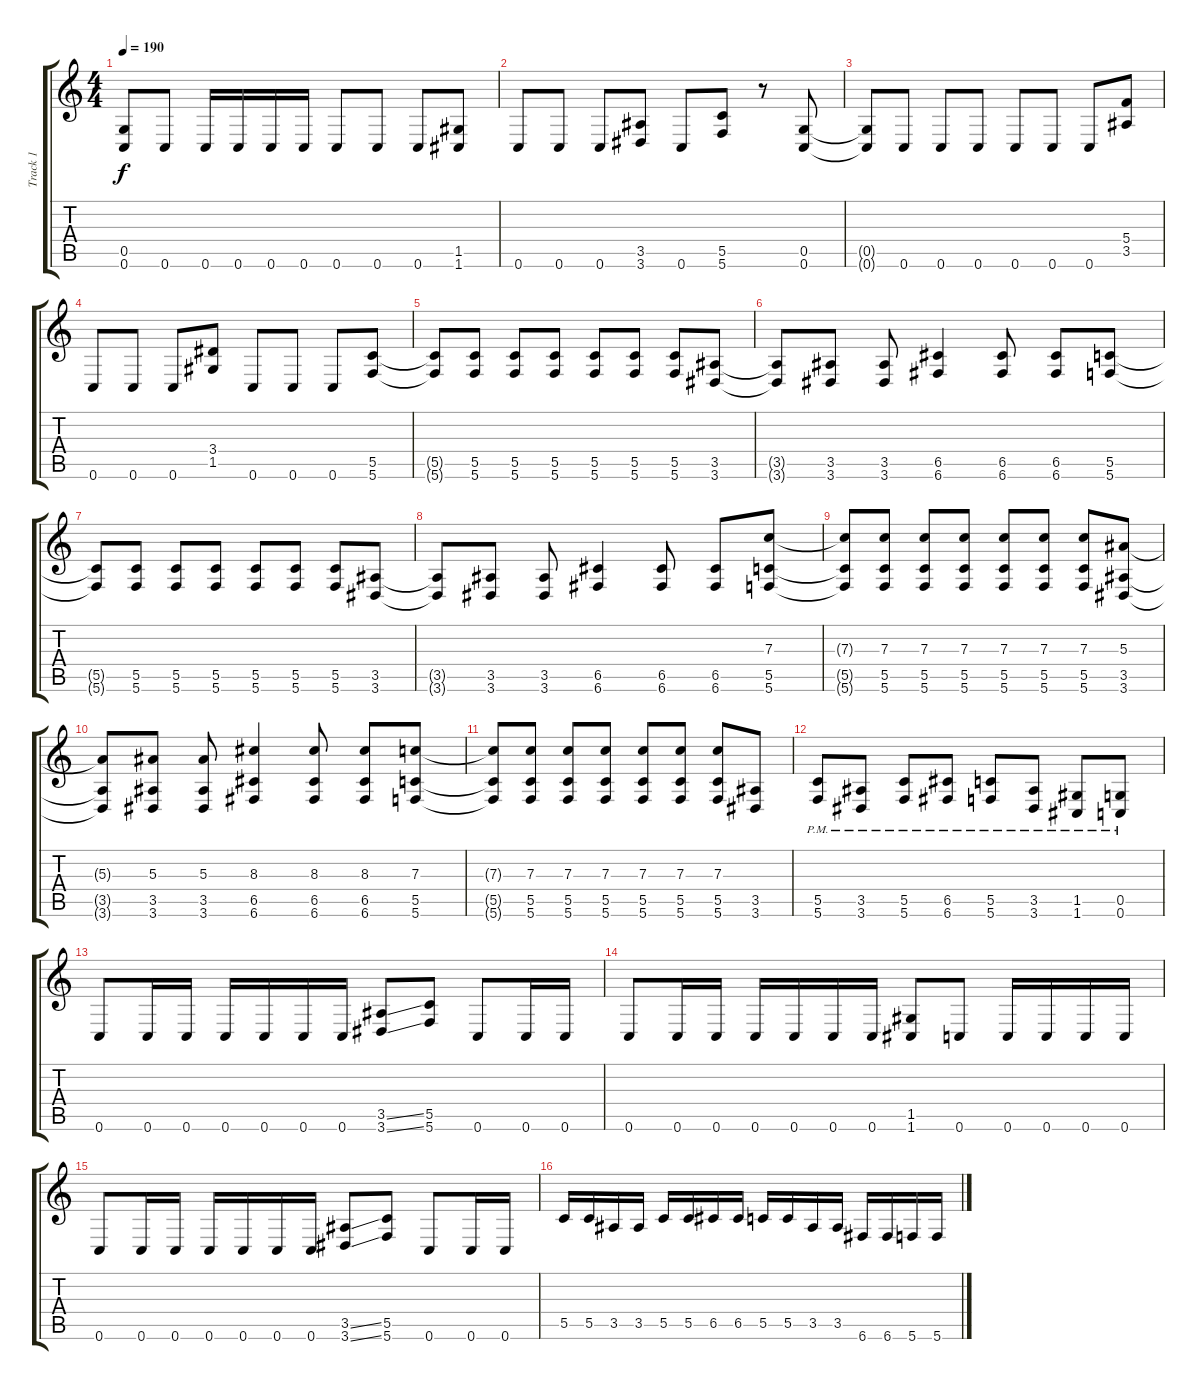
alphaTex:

\track ("Track 1" "Track 1") {instrument distortionguitar}
\staff {score tabs}
\tuning (D4 A3 F3 C3 G2 C2) {hide}
\ts (4 4)
\tempo 190
\clef g2
\ks c
(0.5{t} 0.6{t}).8{dy f} 0.6.8 0.6.16 0.6.16 0.6.16 0.6.16 0.6.8 0.6.8 0.6.8 (1.5 1.6).8 |
0.6.8 0.6.8 0.6.8 (3.5 3.6).8 0.6.8 (5.5 5.6).8 r.8 (0.5 0.6).8 |
(0.5{t} 0.6{t}).8 0.6.8 0.6.8 0.6.8 0.6.8 0.6.8 0.6.8 (5.4 3.5).8 |
0.6.8 0.6.8 0.6.8 (3.4 1.5).8 0.6.8 0.6.8 0.6.8 (5.5 5.6).8 |
(5.5{t} 5.6{t}).8 (5.5 5.6).8 (5.5 5.6).8 (5.5 5.6).8 (5.5 5.6).8 (5.5 5.6).8 (5.5 5.6).8 (3.5 3.6).8 |
(3.5{t} 3.6{t}).8 (3.5 3.6).8 (3.5 3.6).8 (6.5 6.6).4 (6.5 6.6).8 (6.5 6.6).8 (5.5 5.6).8 |
(5.5{t} 5.6{t}).8 (5.5 5.6).8 (5.5 5.6).8 (5.5 5.6).8 (5.5 5.6).8 (5.5 5.6).8 (5.5 5.6).8 (3.5 3.6).8 |
(3.5{t} 3.6{t}).8 (3.5 3.6).8 (3.5 3.6).8 (6.5 6.6).4 (6.5 6.6).8 (6.5 6.6).8 (7.3 5.5 5.6).8 |
(7.3{t} 5.5{t} 5.6{t}).8 (7.3 5.5 5.6).8 (7.3 5.5 5.6).8 (7.3 5.5 5.6).8 (7.3 5.5 5.6).8 (7.3 5.5 5.6).8 (7.3 5.5 5.6).8 (5.3 3.5 3.6).8 |
(5.3{t} 3.5{t} 3.6{t}).8 (5.3 3.5 3.6).8 (5.3 3.5 3.6).8 (8.3 6.5 6.6).4 (8.3 6.5 6.6).8 (8.3 6.5 6.6).8 (7.3 5.5 5.6).8 |
(7.3{t} 5.5{t} 5.6{t}).8 (7.3 5.5 5.6).8 (7.3 5.5 5.6).8 (7.3 5.5 5.6).8 (7.3 5.5 5.6).8 (7.3 5.5 5.6).8 (7.3 5.5 5.6).8 (3.5 3.6).8 |
(5.5{pm} 5.6{pm}).8 (3.5{pm} 3.6{pm}).8 (5.5{pm} 5.6{pm}).8 (6.5{pm} 6.6{pm}).8 (5.5{pm} 5.6{pm}).8 (3.5{pm} 3.6{pm}).8 (1.5{pm} 1.6{pm}).8 (0.5{pm} 0.6{pm}).8 |
0.6.8 0.6.16 0.6.16 0.6.16 0.6.16 0.6.16 0.6.16 (3.5{ss} 3.6{ss}).8 (5.5 5.6).8 0.6.8 0.6.16 0.6.16 |
0.6.8 0.6.16 0.6.16 0.6.16 0.6.16 0.6.16 0.6.16 (1.5 1.6).8 0.6.8 0.6.16 0.6.16 0.6.16 0.6.16 |
0.6.8 0.6.16 0.6.16 0.6.16 0.6.16 0.6.16 0.6.16 (3.5{ss} 3.6{ss}).8 (5.5 5.6).8 0.6.8 0.6.16 0.6.16 |
5.5.16 5.5.16 3.5.16 3.5.16 5.5.16 5.5.16 6.5.16 6.5.16 5.5.16 5.5.16 3.5.16 3.5.16 6.6.16 6.6.16 5.6.16 5.6.16
